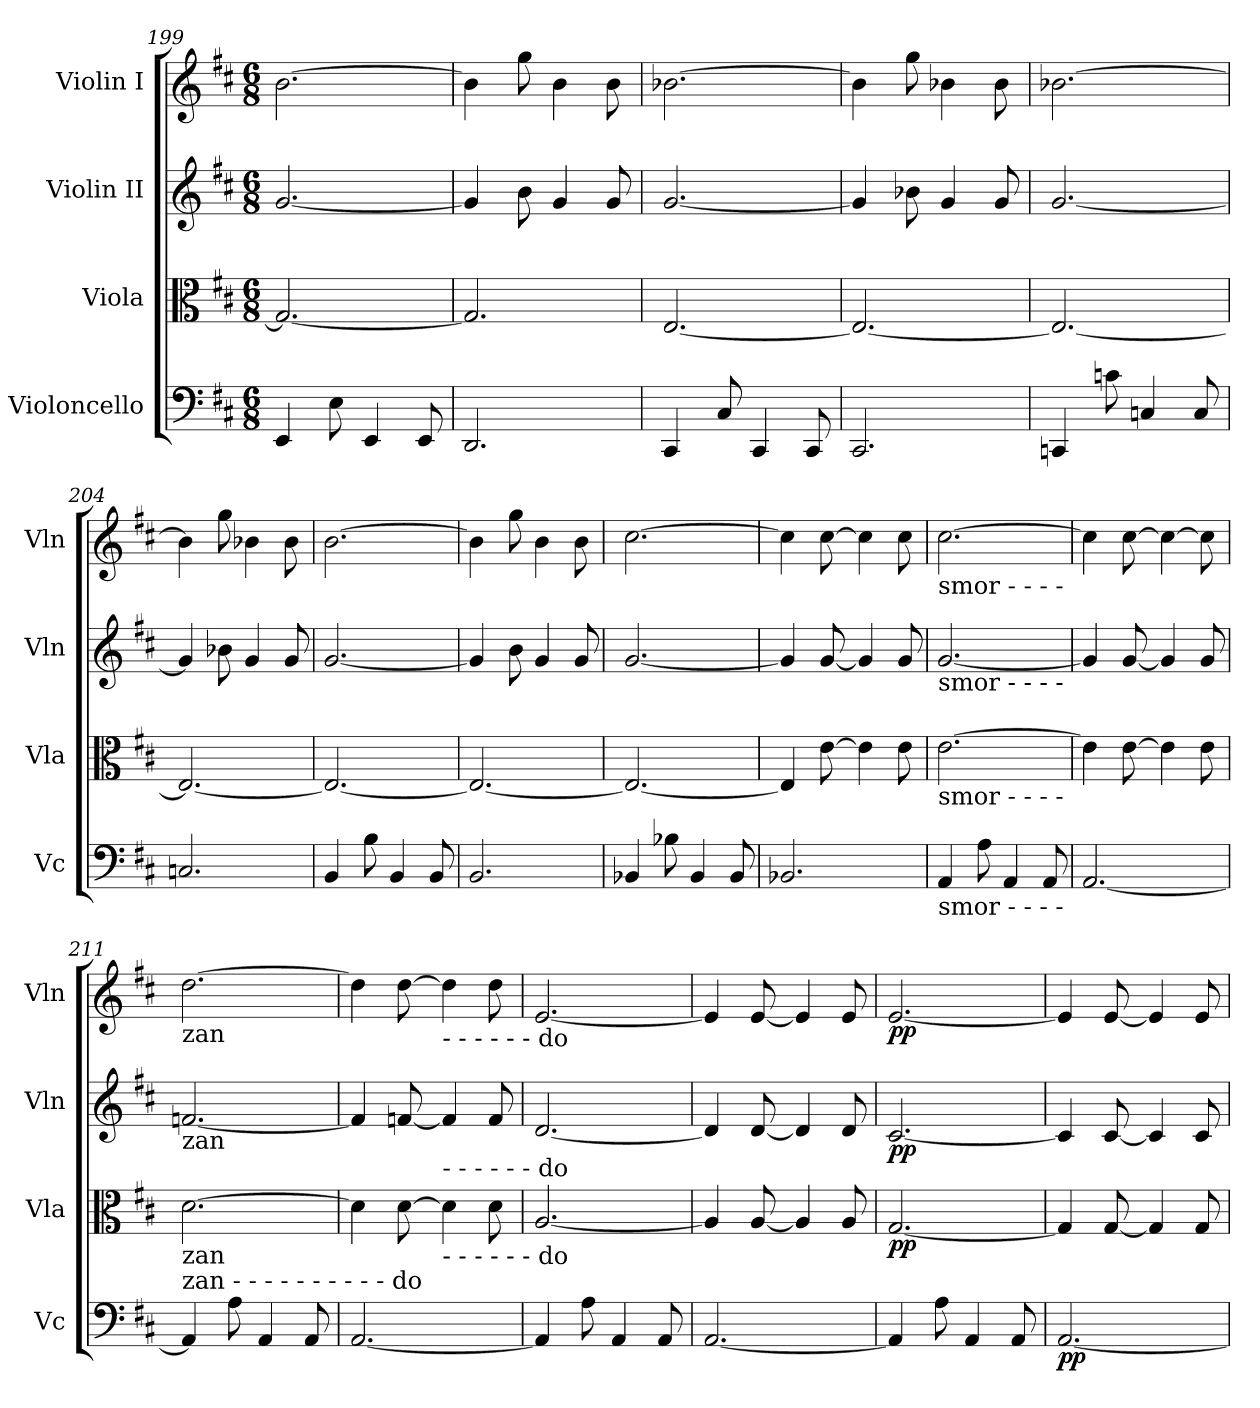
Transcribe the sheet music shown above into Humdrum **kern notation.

**kern	**dynam	**kern	**dynam	**kern	**dynam	**kern	**dynam
*part4	*part4	*part3	*part3	*part2	*part2	*part1	*part1
*staff4	*staff4	*staff3	*staff3	*staff2	*staff2	*staff1	*staff1
*I"Violoncello	*	*I"Viola	*	*I"Violin II	*	*I"Violin I	*
*I'Vc	*	*I'Vla	*	*I'Vln	*	*I'Vln	*
*clefF4	*	*clefC3	*	*clefG2	*	*clefG2	*
*k[f#c#]	*	*k[f#c#]	*	*k[f#c#]	*	*k[f#c#]	*
*M6/8	*	*M6/8	*	*M6/8	*	*M6/8	*
=199	=199	=199	=199	=199	=199	=199	=199
4EE/	.	2.G/_	.	[2.g/	.	[2.b\	.
8E\	.	.	.	.	.	.	.
4EE/	.	.	.	.	.	.	.
8EE/	.	.	.	.	.	.	.
=200	=200	=200	=200	=200	=200	=200	=200
2.DD/	.	2.G/]	.	4g/]	.	4b\]	.
.	.	.	.	8b\	.	8gg\	.
.	.	.	.	4g/	.	4b\	.
.	.	.	.	8g/	.	8b\	.
=201	=201	=201	=201	=201	=201	=201	=201
4CC#/	.	[2.E/	.	[2.g/	.	[2.b-X\	.
8C#/	.	.	.	.	.	.	.
4CC#/	.	.	.	.	.	.	.
8CC#/	.	.	.	.	.	.	.
=202	=202	=202	=202	=202	=202	=202	=202
2.CC#/	.	2.E/_	.	4g/]	.	4b-\]	.
.	.	.	.	8b-X\	.	8gg\	.
.	.	.	.	4g/	.	4b-X\	.
.	.	.	.	8g/	.	8b-\	.
!!LO:PB:g=z
=203	=203	=203	=203	=203	=203	=203	=203
4CCn/	.	2.E/_	.	[2.g/	.	[2.b-X\	.
8cn\	.	.	.	.	.	.	.
4Cn/	.	.	.	.	.	.	.
8C/	.	.	.	.	.	.	.
=204	=204	=204	=204	=204	=204	=204	=204
2.Cn/	.	2.E/_	.	4g/]	.	4b-\]	.
.	.	.	.	8b-X\	.	8gg\	.
.	.	.	.	4g/	.	4b-X\	.
.	.	.	.	8g/	.	8b-\	.
=205	=205	=205	=205	=205	=205	=205	=205
4BB/	.	2.E/_	.	[2.g/	.	[2.b\	.
8B\	.	.	.	.	.	.	.
4BB/	.	.	.	.	.	.	.
8BB/	.	.	.	.	.	.	.
=206	=206	=206	=206	=206	=206	=206	=206
2.BB/	.	2.E/_	.	4g/]	.	4b\]	.
.	.	.	.	8b\	.	8gg\	.
.	.	.	.	4g/	.	4b\	.
.	.	.	.	8g/	.	8b\	.
=207	=207	=207	=207	=207	=207	=207	=207
4BB-X/	.	2.E/_	.	[2.g/	.	[2.cc#\	.
8B-X\	.	.	.	.	.	.	.
4BB-/	.	.	.	.	.	.	.
8BB-/	.	.	.	.	.	.	.
!!LO:LB:g=z
=208	=208	=208	=208	=208	=208	=208	=208
2.BB-X/	.	4E/]	.	4g/]	.	4cc#\]	.
.	.	[8e\	.	[8g/	.	[8cc#\	.
.	.	4e\]	.	4g/]	.	4cc#\]	.
.	.	8e\	.	8g/	.	8cc#\	.
=209	=209	=209	=209	=209	=209	=209	=209
!	!	!	!	!	!	!LO:TX:b:t=smor    -         -       -         -	!
!	!	!	!	!LO:TX:b:t=smor    -         -       -           -	!	!	!
!	!	!LO:TX:b:t=smor    -         -       -               -	!	!	!	!	!
!LO:TX:b:t=smor    -         -       -               -	!	!	!	!	!	!	!
4AA/	.	[2.e\	.	[2.g/	.	[2.cc#\	.
8A\	.	.	.	.	.	.	.
4AA/	.	.	.	.	.	.	.
8AA/	.	.	.	.	.	.	.
=210	=210	=210	=210	=210	=210	=210	=210
[2.AA/	.	4e\]	.	4g/]	.	4cc#\]	.
.	.	[8e\	.	[8g/	.	[8cc#\	.
.	.	4e\]	.	4g/]	.	4cc#\_	.
.	.	8e\	.	8g/	.	8cc#\]	.
=211	=211	=211	=211	=211	=211	=211	=211
!	!	!	!	!	!	!LO:TX:b:t=zan	!
!	!	!	!	!LO:TX:b:t=zan	!	!	!
!	!	!LO:TX:b:t=zan	!	!	!	!	!
!LO:TX:a:t=zan    -         -                   -            -              -        -        -             -           -          -   do	!	!	!	!	!	!	!
4AA/]	.	[2.d\	.	[2.fn/	.	[2.dd\	.
8A\	.	.	.	.	.	.	.
4AA/	.	.	.	.	.	.	.
8AA/	.	.	.	.	.	.	.
=212	=212	=212	=212	=212	=212	=212	=212
[2.AA/	.	4d\]	.	4f/]	.	4dd\]	.
.	.	[8d\	.	[8fn/	.	[8dd\	.
!	!	!	!	!	!	!LO:TX:b:t=-           -             -        -        -      -      do	!
!	!	!LO:TX:b:t=-           -             -        -        -      -      do	!	!	!	!	!
!	!	!LO:TX:a:t=-           -             -        -        -      -      do	!	!	!	!	!
.	.	4d\]	.	4f/]	.	4dd\]	.
.	.	8d\	.	8f/	.	8dd\	.
!!LO:PB:g=z
=213	=213	=213	=213	=213	=213	=213	=213
4AA/]	.	[2.A/	.	[2.d/	.	[2.e/	.
8A\	.	.	.	.	.	.	.
4AA/	.	.	.	.	.	.	.
8AA/	.	.	.	.	.	.	.
=214	=214	=214	=214	=214	=214	=214	=214
[2.AA/	.	4A/]	.	4d/]	.	4e/]	.
.	.	[8A/	.	[8d/	.	[8e/	.
.	.	4A/]	.	4d/]	.	4e/]	.
.	.	8A/	.	8d/	.	8e/	.
=215	=215	=215	=215	=215	=215	=215	=215
!	!	!	!LO:DY:b	!	!LO:DY:b	!	!LO:DY:b
4AA/]	.	[2.G/	pp	[2.c#/	pp	[2.e/	pp
8A\	.	.	.	.	.	.	.
4AA/	.	.	.	.	.	.	.
8AA/	.	.	.	.	.	.	.
=216	=216	=216	=216	=216	=216	=216	=216
!	!LO:DY:b	!	!	!	!	!	!
[2.AA/	pp	4G/]	.	4c#/]	.	4e/]	.
.	.	[8G/	.	[8c#/	.	[8e/	.
.	.	4G/]	.	4c#/]	.	4e/]	.
.	.	8G/	.	8c#/	.	8e/	.
=	=	=	=	=	=	=	=
*-	*-	*-	*-	*-	*-	*-	*-
